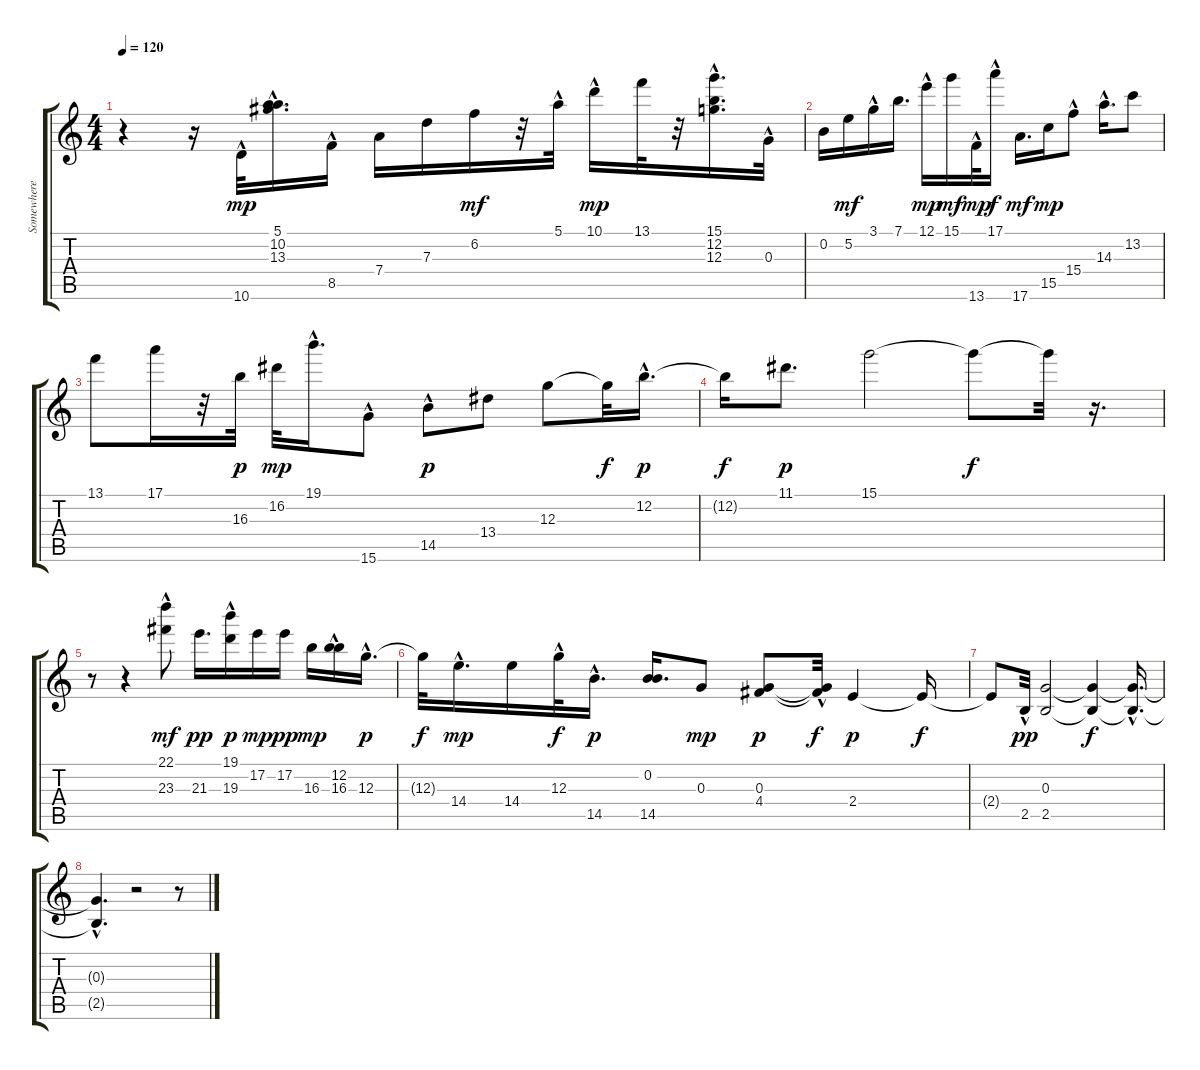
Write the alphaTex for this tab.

\track ("Somewhere Over the Rainbow" "Somewhere ") {instrument acousticguitarnylon}
\staff {score tabs}
\tuning (E4 B3 G3 D3 A2 E2) {hide}
\ts (4 4)
\tempo 120
\clef g2
\ks c
r.4{dy f} r.16 10.6{hac}.32{dy mp} (5.1{hac} 10.2{hac} 13.3).16{d} 8.5{hac}.16 7.4.16 7.3.16 6.2.16{dy mf} r.32 5.1{hac}.32 10.1{hac}.16{dy mp} 13.1.32 r.32 (15.1 12.2 12.3{hac}).16{d} 0.3{hac}.32 |
0.2.16 5.2.16{dy mf} 3.1{hac}.16 7.1.16{d} 12.1{hac}.16{dy mp} 15.1.16{dy mf} 13.6{hac}.32{dy mp} 17.1{hac}.16{dy f} 17.6.16{d dy mf} 15.5.16{dy mp} 15.4{hac}.8 14.3{hac}.16{d} 13.2.8 |
13.1.8 17.1.16 r.32 16.3.32{dy p} 16.2.32{dy mp} 19.1{hac}.16{d} 15.6{hac}.8 14.5{hac}.8{dy p} 13.4.8 12.3.8 12.3{t}.32{dy f} 12.2{hac}.16{d dy p} |
12.2{t}.16{dy f} 11.1.8{d dy p} 15.1.2 15.1{t}.8{dy f} 15.1{t}.32 r.16{d} |
r.8 r.4 (22.1{hac} 23.3).8{dy mf} 21.3.16{d dy pp} (19.1{hac} 19.3).16{dy p} 17.2.16{dy mp} 17.2.16{dy pp} 16.3.16{dy mp} (12.2{hac} 16.3{hac}).16 12.3{hac}.16{d dy p} |
12.3{t}.32{dy f} 14.4{hac}.16{d dy mp} 14.4.16 12.3{hac}.32{dy f} 14.5{hac}.16{d dy p} (0.2 14.5).16{d} 0.3.8{dy mp} (0.3 4.4).8{dy p} (0.3{hac t} 4.4{hac t}).32{dy f} 2.4.4{dy p} 2.4{t}.16{dy f} |
2.4{t}.8 2.5{hac}.32{dy pp} (0.3 2.5).2 (0.3{t} 2.5{t}).4{dy f} (0.3{hac t} 2.5{hac t}).16{d} |
(0.3{hac t} 2.5{hac t}).4{d} r.2 r.8
